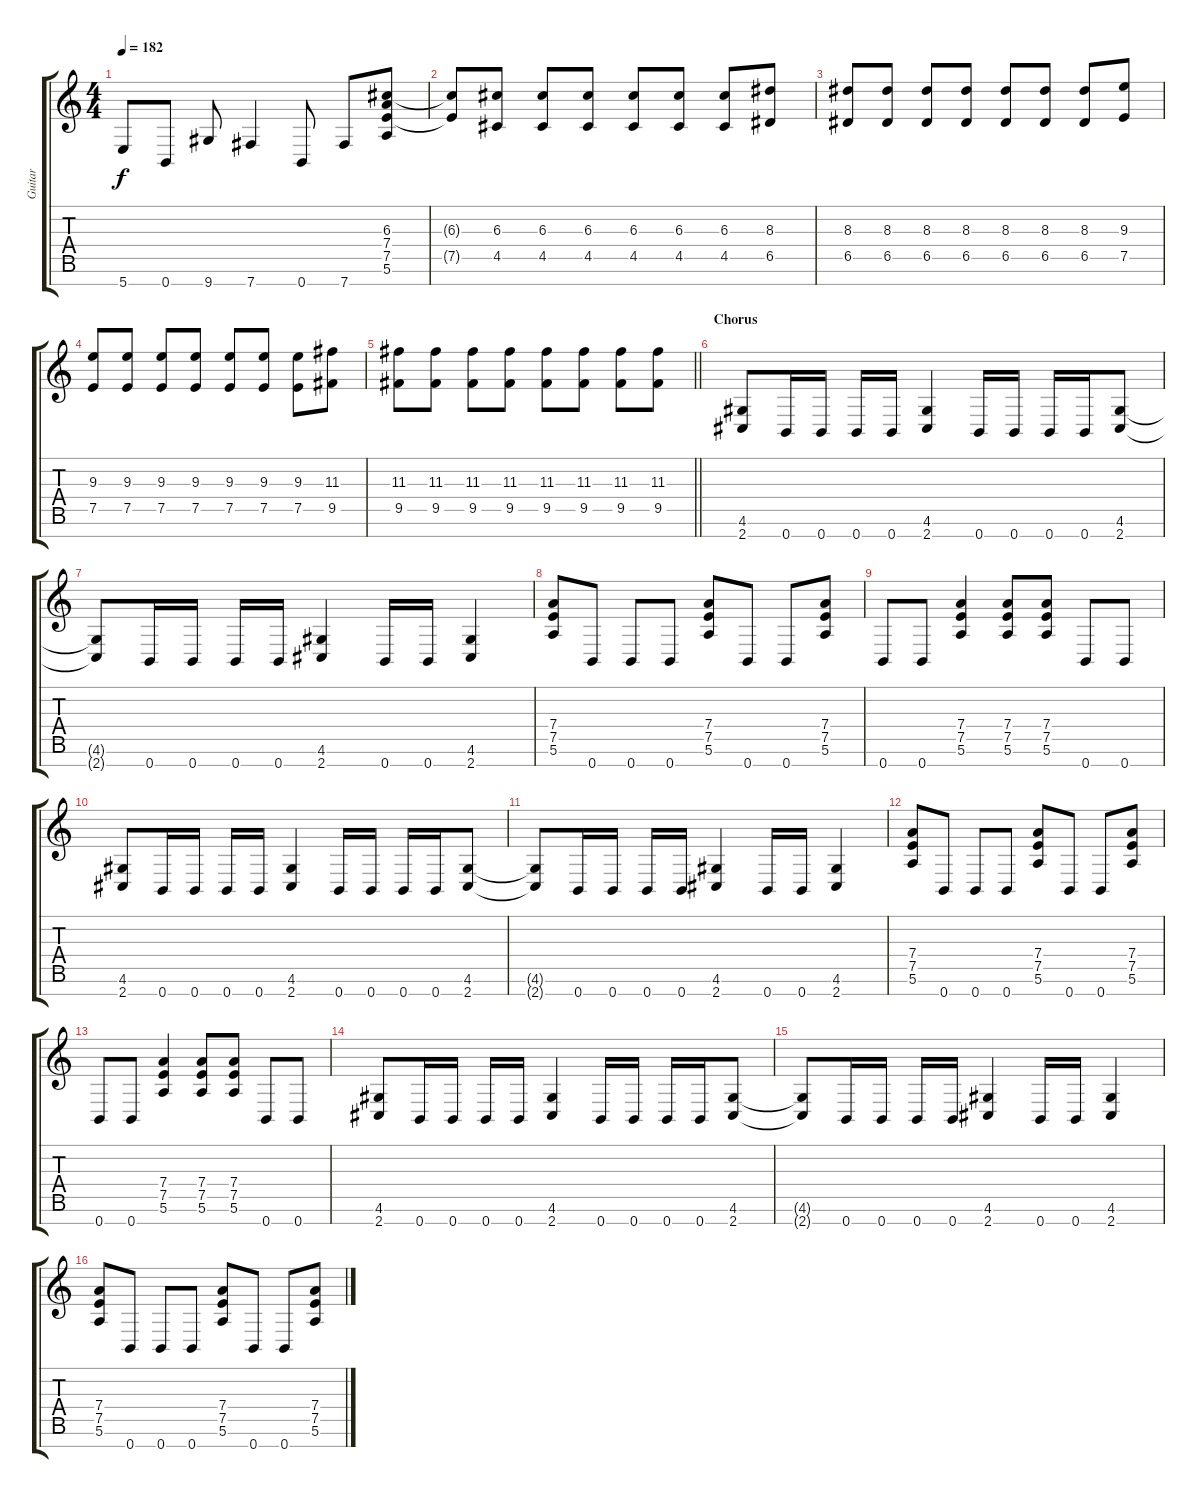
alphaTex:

\track ("Guitar" "Guitar") {instrument distortionguitar}
\staff {score tabs}
\tuning (E4 B3 G3 D3 A2 E2 B1) {hide}
\ts (4 4)
\tempo 182
\clef g2
\ks c
5.7{t}.8{dy f} 0.7.8 9.7.8 7.7.4 0.7.8 7.7.8 (6.3 7.4 7.5 5.6).8 |
(6.3{t} 7.5{t}).8 (6.3 4.5).8 (6.3 4.5).8 (6.3 4.5).8 (6.3 4.5).8 (6.3 4.5).8 (6.3 4.5).8 (8.3 6.5).8 |
(8.3 6.5).8 (8.3 6.5).8 (8.3 6.5).8 (8.3 6.5).8 (8.3 6.5).8 (8.3 6.5).8 (8.3 6.5).8 (9.3 7.5).8 |
(9.3 7.5).8 (9.3 7.5).8 (9.3 7.5).8 (9.3 7.5).8 (9.3 7.5).8 (9.3 7.5).8 (9.3 7.5).8 (11.3 9.5).8 |
\barLineRight lightlight
(11.3 9.5).8 (11.3 9.5).8 (11.3 9.5).8 (11.3 9.5).8 (11.3 9.5).8 (11.3 9.5).8 (11.3 9.5).8 (11.3 9.5).8 |
\section ("" "Chorus")
(4.6 2.7).8 0.7.16 0.7.16 0.7.16 0.7.16 (4.6 2.7).4 0.7.16 0.7.16 0.7.16 0.7.16 (4.6 2.7).8 |
(4.6{t} 2.7{t}).8 0.7.16 0.7.16 0.7.16 0.7.16 (4.6 2.7).4 0.7.16 0.7.16 (4.6 2.7).4 |
(7.4 7.5 5.6).8 0.7.8 0.7.8 0.7.8 (7.4 7.5 5.6).8 0.7.8 0.7.8 (7.4 7.5 5.6).8 |
0.7.8 0.7.8 (7.4 7.5 5.6).4 (7.4 7.5 5.6).8 (7.4 7.5 5.6).8 0.7.8 0.7.8 |
(4.6 2.7).8 0.7.16 0.7.16 0.7.16 0.7.16 (4.6 2.7).4 0.7.16 0.7.16 0.7.16 0.7.16 (4.6 2.7).8 |
(4.6{t} 2.7{t}).8 0.7.16 0.7.16 0.7.16 0.7.16 (4.6 2.7).4 0.7.16 0.7.16 (4.6 2.7).4 |
(7.4 7.5 5.6).8 0.7.8 0.7.8 0.7.8 (7.4 7.5 5.6).8 0.7.8 0.7.8 (7.4 7.5 5.6).8 |
0.7.8 0.7.8 (7.4 7.5 5.6).4 (7.4 7.5 5.6).8 (7.4 7.5 5.6).8 0.7.8 0.7.8 |
(4.6 2.7).8 0.7.16 0.7.16 0.7.16 0.7.16 (4.6 2.7).4 0.7.16 0.7.16 0.7.16 0.7.16 (4.6 2.7).8 |
(4.6{t} 2.7{t}).8 0.7.16 0.7.16 0.7.16 0.7.16 (4.6 2.7).4 0.7.16 0.7.16 (4.6 2.7).4 |
(7.4 7.5 5.6).8 0.7.8 0.7.8 0.7.8 (7.4 7.5 5.6).8 0.7.8 0.7.8 (7.4 7.5 5.6).8
